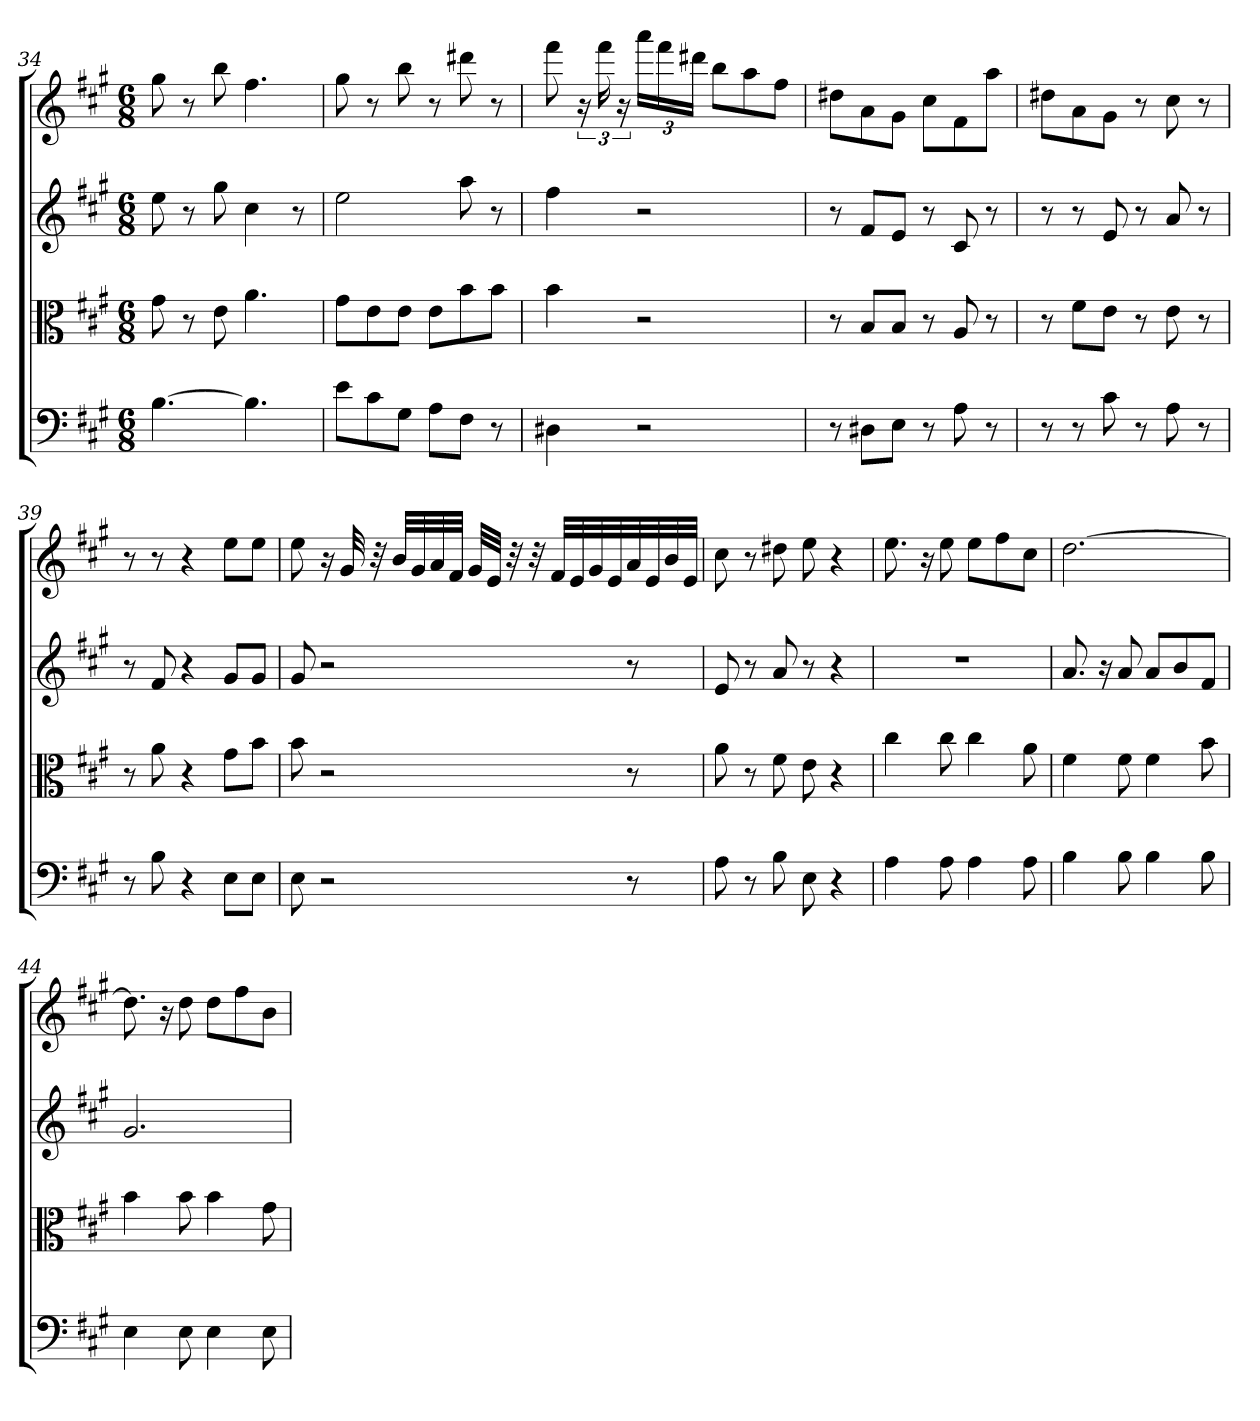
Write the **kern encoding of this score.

**kern	**kern	**kern	**kern
*part4	*part3	*part2	*part1
*staff4	*staff3	*staff2	*staff1
*clefF4	*clefC3	*clefG2	*clefG2
*k[f#c#g#]	*k[f#c#g#]	*k[f#c#g#]	*k[f#c#g#]
*A:	*A:	*A:	*A:
*M6/8	*M6/8	*M6/8	*M6/8
=34	=34	=34	=34
[4.B	8g#	8ee	8gg#
.	8r	8r	8r
.	8e	8gg#	8bb
4.B]	4.a	4cc#	4.ff#
.	.	8r	.
=35	=35	=35	=35
8e\L	8g#\L	2ee	8gg#
8c#\	8e\	.	8r
8G#\J	8e\J	.	8bb
8A\L	8e\L	.	8r
8F#\J	8b\	8aa	8ddd#X
8r	8b\J	8r	8r
=36	=36	=36	=36
4D#X	4b	4ff#	8fff#
.	.	.	24r
.	.	.	24fff#
.	.	.	24r
2r	2r	2r	24aaa\LL
.	.	.	24fff#\
.	.	.	24ddd#X\JJ
.	.	.	8bb\L
.	.	.	8aa\
.	.	.	8ff#\J
=37	=37	=37	=37
8r	8r	8r	8dd#X\L
8D#X\L	8B/L	8f#/L	8a\
8E\J	8B/J	8e/J	8g#\J
8r	8r	8r	8cc#\L
8A	8A	8c#	8f#\
8r	8r	8r	8aa\J
=38	=38	=38	=38
8r	8r	8r	8dd#X\L
8r	8f#\L	8r	8a\
8c#	8e\J	8e	8g#\J
8r	8r	8r	8r
8A	8e	8a	8cc#
8r	8r	8r	8r
=39	=39	=39	=39
8r	8r	8r	8r
8B	8a	8f#	8r
4r	4r	4r	4r
8E\L	8g#\L	8g#/L	8ee\L
8E\J	8b\J	8g#/J	8ee\J
=40	=40	=40	=40
8E	8b	8g#	8ee
2r	2r	2r	16r
.	.	.	32g#
.	.	.	32r
.	.	.	32b/LLL
.	.	.	32g#/
.	.	.	32a/
.	.	.	32f#/JJJ
.	.	.	32g#/LLL
.	.	.	32e/JJJ
.	.	.	32r
.	.	.	32r
.	.	.	32f#/LLL
.	.	.	32e/
.	.	.	32g#/
.	.	.	32e/
8r	8r	8r	32a/
.	.	.	32e/
.	.	.	32b/
.	.	.	32e/JJJ
=41	=41	=41	=41
8A	8a	8e	8cc#
8r	8r	8r	8r
8B	8f#	8a	8dd#X
8E	8e	8r	8ee
4r	4r	4r	4r
=42	=42	=42	=42
4A	4cc#	2.r	8.ee
.	.	.	16r
8A	8cc#	.	8ee
4A	4cc#	.	8ee\L
.	.	.	8ff#\
8A	8a	.	8cc#\J
=43	=43	=43	=43
4B	4f#	8.a	[2.dd
.	.	16r	.
8B	8f#	8a	.
4B	4f#	8a/L	.
.	.	8b/	.
8B	8b	8f#/J	.
=44	=44	=44	=44
4E	4b	2.g#	8.dd]
.	.	.	16r
8E	8b	.	8dd
4E	4b	.	8dd\L
.	.	.	8ff#\
8E	8g#	.	8b\J
=	=	=	=
*-	*-	*-	*-
